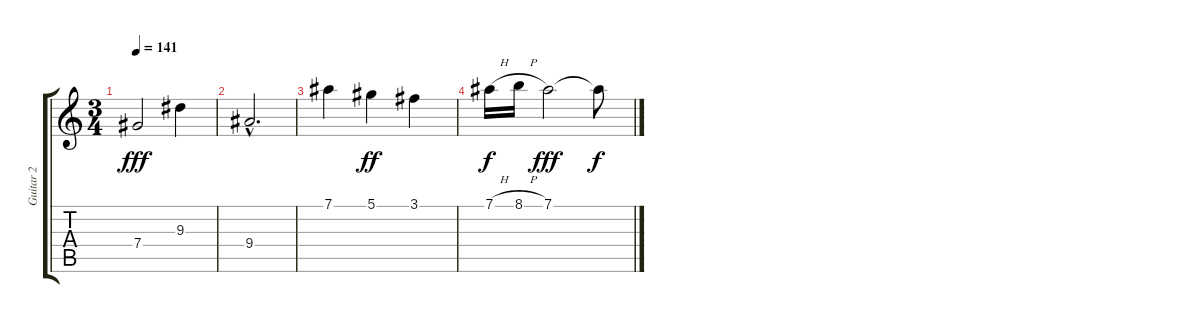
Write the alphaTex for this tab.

\track ("Guitar 2" "Guitar 2") {instrument acousticguitarsteel}
\staff {score tabs}
\tuning (Eb4 Bb3 Gb3 Db3 Ab2 Eb2) {hide}
\ts (3 4)
\tempo 141
\clef g2
\ks c
7.4.2{dy fff} 9.3.4 |
9.4{hac}.2{d} |
7.1.4 5.1.4{dy ff} 3.1.4 |
7.1{h}.16{dy f} 8.1{h}.16 7.1.2{dy fff} 7.1{t}.8{dy f}
